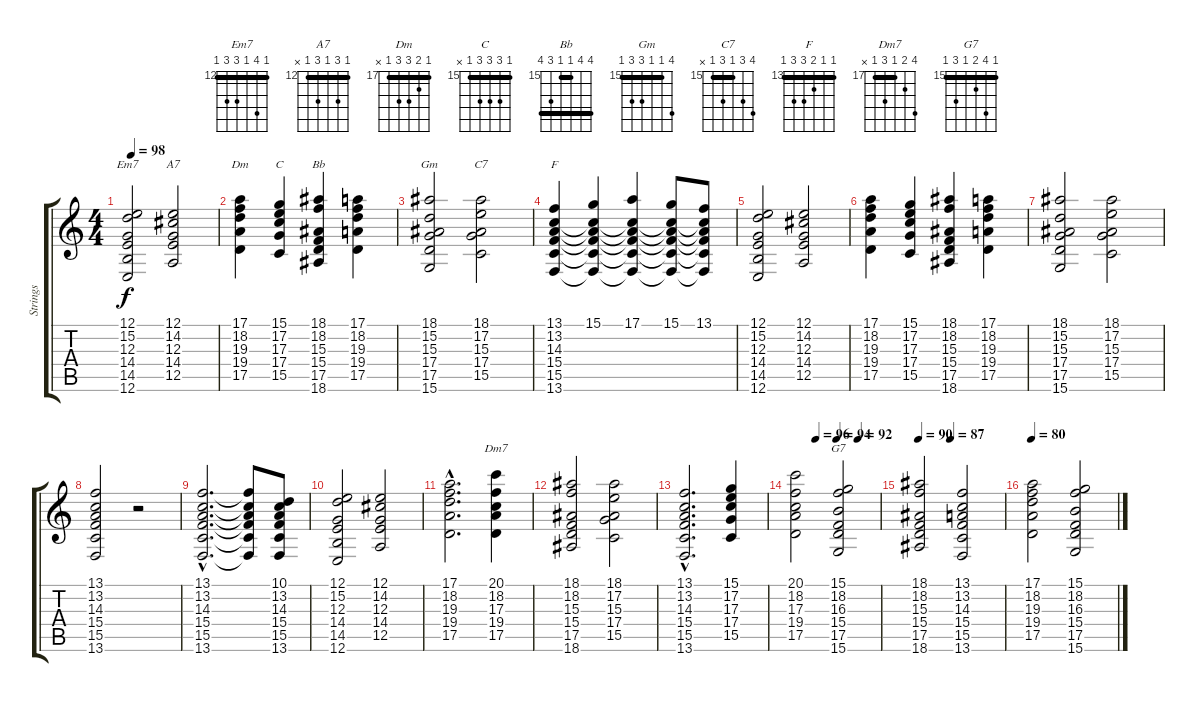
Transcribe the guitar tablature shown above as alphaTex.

\track ("Strings" "Strings") {instrument stringensemble1}
\staff {score tabs}
\tuning (E4 B3 G3 D3 A2 E2) {hide}
\chord ("Em7" 12 15 12 14 14 12) {firstfret 12 barre 12}
\chord ("A7" 12 14 12 14 12 x) {firstfret 12 barre 12}
\chord ("Dm" 17 18 19 19 17 x) {firstfret 17 barre 17}
\chord ("C" 15 17 17 17 15 x) {firstfret 15 barre 15}
\chord ("Bb" 18 18 15 15 17 18) {firstfret 15 barre (15 18)}
\chord ("Gm" 18 15 15 17 17 15) {firstfret 15 barre 15}
\chord ("C7" 18 17 15 17 15 x) {firstfret 15 barre 15}
\chord ("F" 13 13 14 15 15 13) {firstfret 13 barre 13}
\chord ("Dm7" 20 18 17 19 17 x) {firstfret 17 barre 17}
\chord ("G7" 15 18 16 15 17 15) {firstfret 15 barre 15}
\ts (4 4)
\tempo 98
\clef g2
\ks c
(12.1 15.2 12.3 14.4 14.5 12.6).2{ch "Em7" dy f} (12.1 14.2 12.3 14.4 12.5).2{ch "A7"} |
(17.1 18.2 19.3 19.4 17.5).4{ch "Dm"} (15.1 17.2 17.3 17.4 15.5).4{ch "C"} (18.1 18.2 15.3 15.4 17.5 18.6).4{ch "Bb"} (17.1 18.2 19.3 19.4 17.5).4 |
(18.1 15.2 15.3 17.4 17.5 15.6).2{ch "Gm"} (18.1 17.2 15.3 17.4 15.5).2{ch "C7"} |
(13.1 13.2 14.3 15.4 15.5 13.6).4{ch "F"} (15.1 13.2{t} 14.3{t} 15.4{t} 15.5{t} 13.6{t}).4 (17.1 13.2{t} 14.3{t} 15.4{t} 15.5{t} 13.6{t}).4 (15.1 13.2{t} 14.3{t} 15.4{t} 15.5{t} 13.6{t}).8 (13.1 13.2{t} 14.3{t} 15.4{t} 15.5{t} 13.6{t}).8 |
(12.1 15.2 12.3 14.4 14.5 12.6).2 (12.1 14.2 12.3 14.4 12.5).2 |
(17.1 18.2 19.3 19.4 17.5).4 (15.1 17.2 17.3 17.4 15.5).4 (18.1 18.2 15.3 15.4 17.5 18.6).4 (17.1 18.2 19.3 19.4 17.5).4 |
(18.1 15.2 15.3 17.4 17.5 15.6).2 (18.1 17.2 15.3 17.4 15.5).2 |
(13.1 13.2 14.3 15.4 15.5 13.6).2 r.2 |
(13.1{hac} 13.2{hac} 14.3{hac} 15.4{hac} 15.5{hac} 13.6{hac}).2{d} (13.1{t} 13.2{t} 14.3{t} 15.4{t} 15.5{t} 13.6{t}).8 (10.1 13.2 14.3 15.4 15.5 13.6).8 |
(12.1 15.2 12.3 14.4 14.5 12.6).2 (12.1 14.2 12.3 14.4 12.5).2 |
(17.1{hac} 18.2{hac} 19.3{hac} 19.4{hac} 17.5{hac}).2{d} (20.1 18.2 17.3 19.4 17.5).4{ch "Dm7"} |
(18.1 18.2 15.3 15.4 17.5 18.6).2 (18.1 17.2 15.3 17.4 15.5).2 |
(13.1{hac} 13.2{hac} 14.3{hac} 15.4{hac} 15.5{hac} 13.6{hac}).2{d} (15.1 17.2 17.3 17.4 15.5).4 |
\tempo (96 0.25)
\tempo (94 0.5)
\tempo (92 0.75)
(20.1 18.2 17.3 19.4 17.5).2 (15.1 18.2 16.3 15.4 17.5 15.6).2{ch "G7"} |
\tempo 90
\tempo (87 0.375)
(18.1 18.2 15.3 15.4 17.5 18.6).2 (13.1 13.2 14.3 15.4 15.5 13.6).2 |
\tempo 80
(17.1 18.2 19.3 19.4 17.5).2 (15.1 18.2 16.3 15.4 17.5 15.6).2
